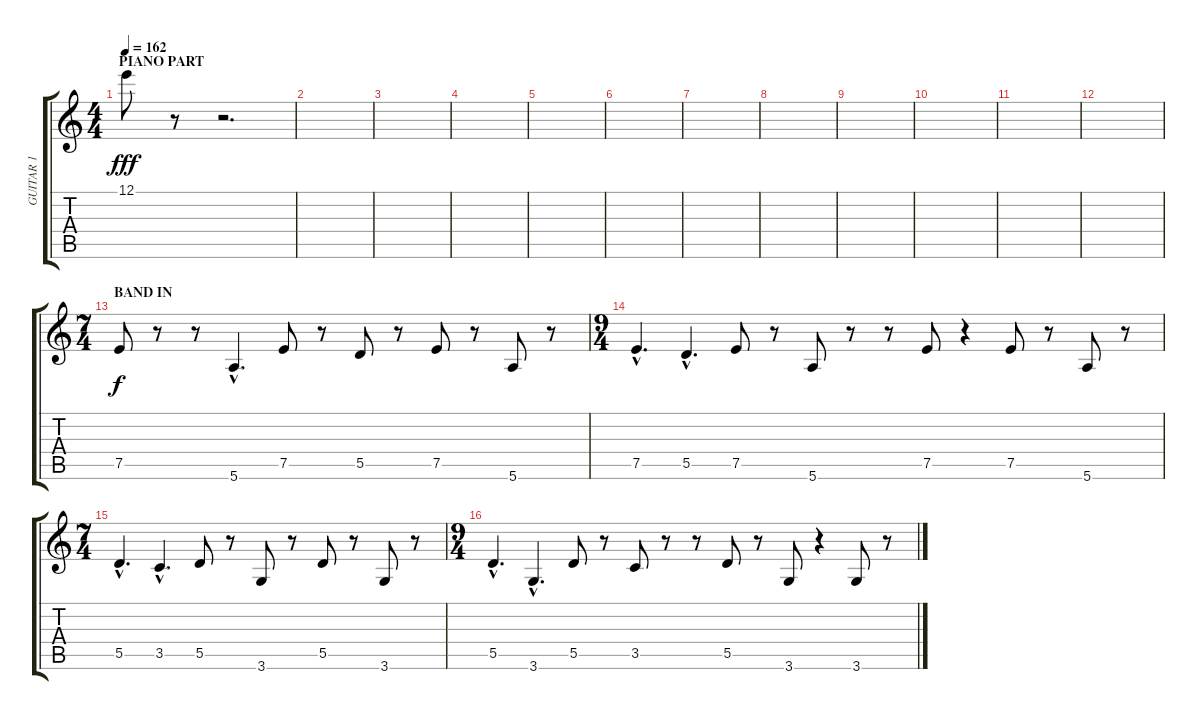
\track ("GUITAR 1" "GUITAR 1") {instrument distortionguitar}
\staff {score tabs}
\tuning (E4 B3 G3 D3 A2 E2) {hide}
\ts (4 4)
\section ("" "PIANO PART")
\tempo 162
\clef g2
\ks c
12.1.8{dy fff} r.8 r.2{d} |
|
|
|
|
|
|
|
|
|
|
|
\ts (7 4)
\section ("" "BAND IN")
7.5.8{dy f} r.8 r.8 5.6{hac}.4{d} 7.5.8 r.8 5.5.8 r.8 7.5.8 r.8 5.6.8 r.8 |
\ts (9 4)
7.5{hac}.4{d} 5.5{hac}.4{d} 7.5.8 r.8 5.6.8 r.8 r.8 7.5.8 r.4 7.5.8 r.8 5.6.8 r.8 |
\ts (7 4)
5.5{hac}.4{d} 3.5{hac}.4{d} 5.5.8 r.8 3.6.8 r.8 5.5.8 r.8 3.6.8 r.8 |
\ts (9 4)
5.5{hac}.4{d} 3.6{hac}.4{d} 5.5.8 r.8 3.5.8 r.8 r.8 5.5.8 r.8 3.6.8 r.4 3.6.8 r.8
